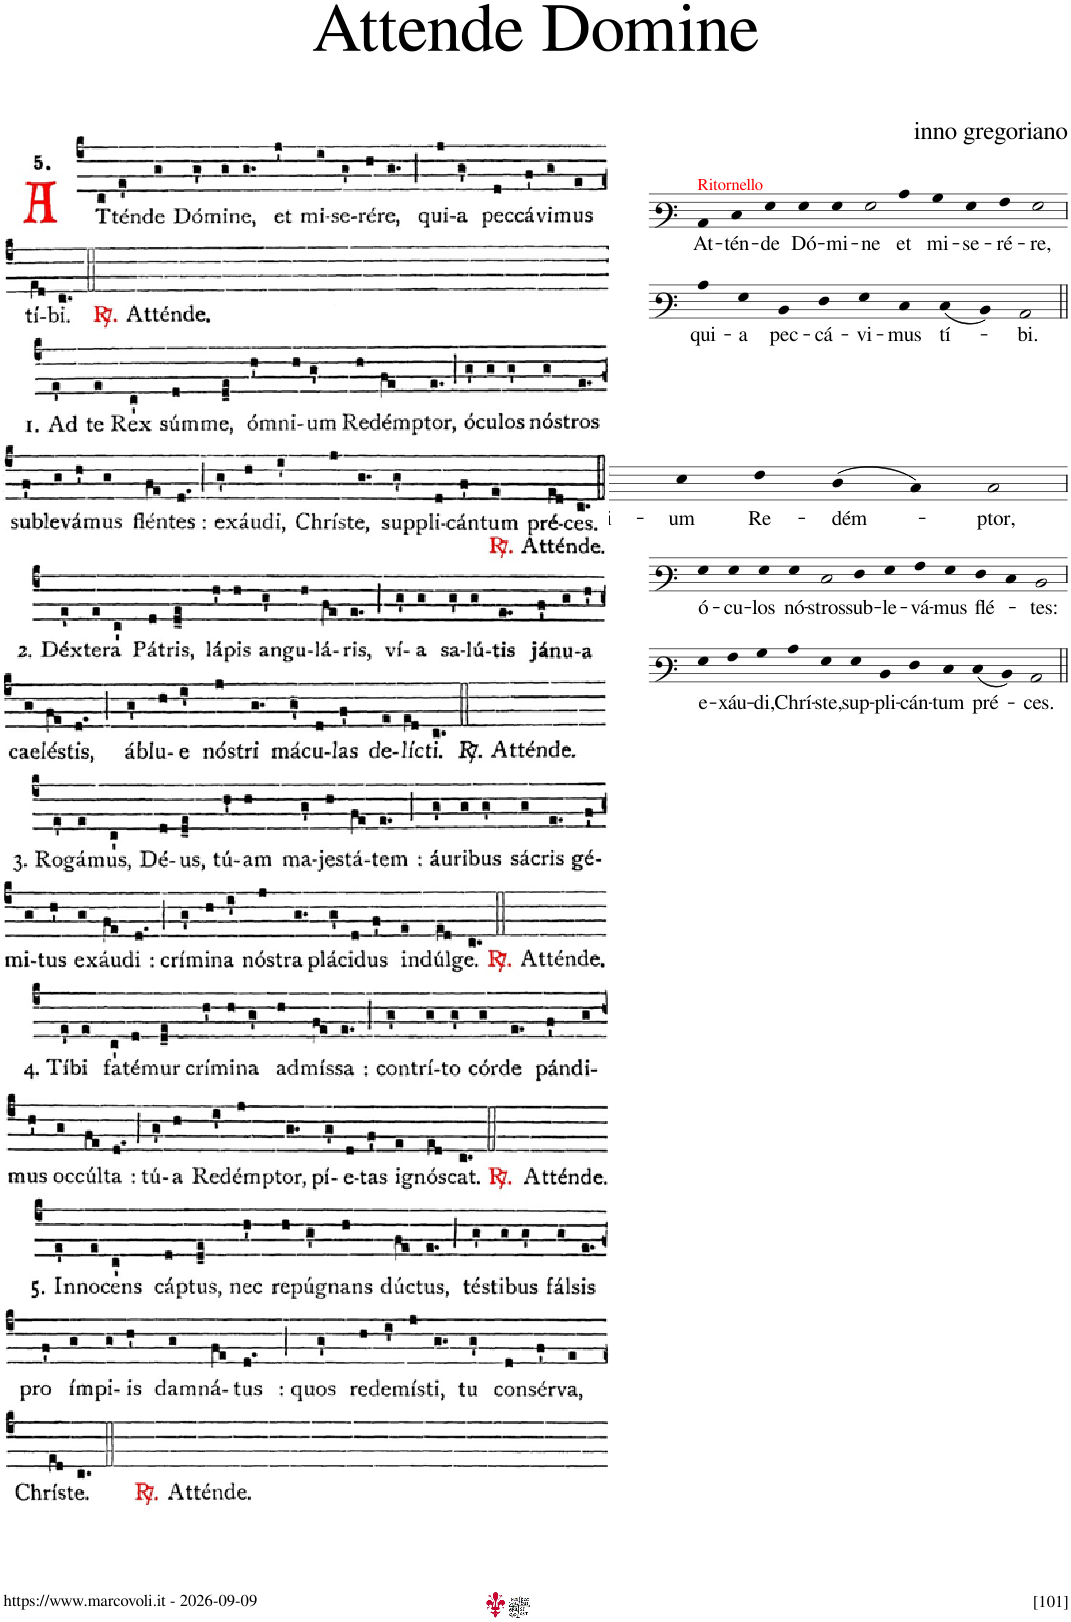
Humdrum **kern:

**kern	**text
*part1	*part1
*staff1	*staff1
*I"Voice	*
*clefF3	*
*k[]	*
=1	=1
!LO:TX:a:color=#FF0004:t=Ritornello	!
!	!LO:LY:b
4C	At-
!	!LO:LY:b
4E	-tén-
!	!LO:LY:b
4G	-de
!	!LO:LY:b
4G	Dó-
!	!LO:LY:b
4G	-mi-
!	!LO:LY:b
2G	-ne
!	!LO:LY:b
4c	et
!	!LO:LY:b
4B	mi-
!	!LO:LY:b
4G	-se-
!	!LO:LY:b
4A	-ré-
!	!LO:LY:b
2G	-re,
!!LO:LB:g=z
=2'	=2'
!	!LO:LY:b
4c	qui-
!	!LO:LY:b
4G	-a
!	!LO:LY:b
4D	pec-
!	!LO:LY:b
4F	-cá-
!	!LO:LY:b
4G	-vi-
!	!LO:LY:b
4E	-mus
!	!LO:LY:b
(4E	tí-
4D)	.
!	!LO:LY:b
2C	-bi.
!!LO:LB:g=z
=3||	=3||
!LO:TX:a:color=#FF0004:t=Assemblea	!
!	!LO:LY:b
4E	-Ad
!	!LO:LY:b
4E	Te
!	!LO:LY:b
4C	Rex
!	!LO:LY:b
4D	súm-
!	!LO:LY:b
(4D	-me,
4E)	.
!	!LO:LY:b
4A	óm-
!	!LO:LY:b
4A	-ni-
!	!LO:LY:b
4G	-um
!	!LO:LY:b
4A	Re-
!	!LO:LY:b
(4F	-dém-
4E)	.
!	!LO:LY:b
2E	-ptor,
!!LO:LB:g=z
=4'	=4'
!	!LO:LY:b
4G	ó-
!	!LO:LY:b
4G	-cu-
!	!LO:LY:b
4G	-los
!	!LO:LY:b
4G	nó-
!	!LO:LY:b
2E	-stros
!	!LO:LY:b
4F	sub-
!	!LO:LY:b
4G	-le-
!	!LO:LY:b
4A	-vá-
!	!LO:LY:b
4G	-mus
!	!LO:LY:b
4F	flé-
4E	.
!	!LO:LY:b
2D	-tes:
!!LO:LB:g=z
=5'	=5'
!	!LO:LY:b
4G	e-
!	!LO:LY:b
4A	-xáu-
!	!LO:LY:b
4B	-di,
!	!LO:LY:b
4c	Chrí-
!	!LO:LY:b
4G	-ste,
!	!LO:LY:b
4G	sup-
!	!LO:LY:b
4D	-pli-
!	!LO:LY:b
4F	-cán-
!	!LO:LY:b
4E	-tum
!	!LO:LY:b
(4E	pré-
4D)	.
!	!LO:LY:b
2C	-ces.
=||	=||
*-	*-
